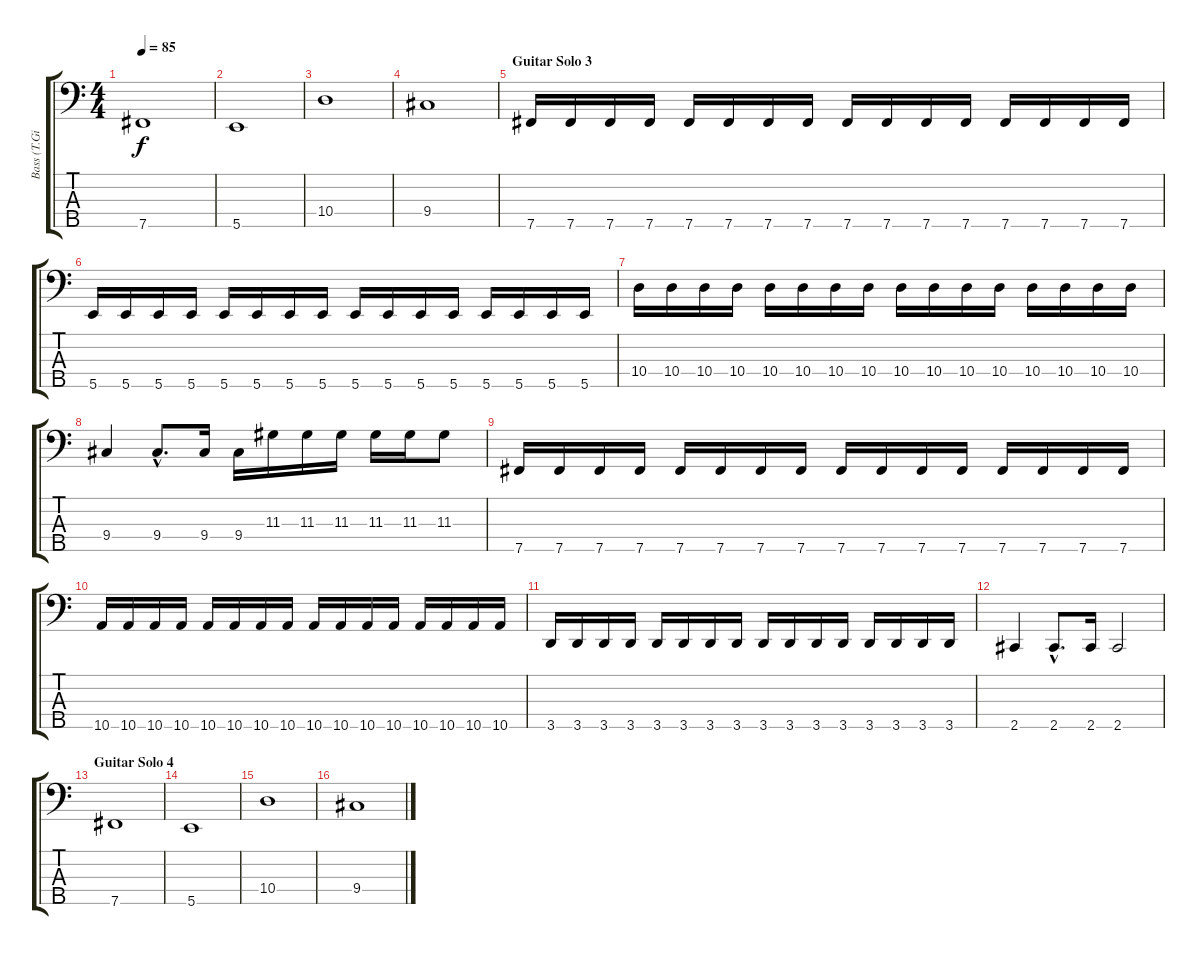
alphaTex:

\track ("Bass (T.Giessler)" "Bass (T.Gi") {instrument electricbasspick}
\staff {score tabs}
\tuning (G2 D2 A1 E1 B0) {hide}
\ts (4 4)
\tempo 85
\clef f4
\ks c
7.5.1{dy f} |
5.5.1 |
10.4.1 |
9.4.1 |
\section ("" "Guitar Solo 3")
7.5.16 7.5.16 7.5.16 7.5.16 7.5.16 7.5.16 7.5.16 7.5.16 7.5.16 7.5.16 7.5.16 7.5.16 7.5.16 7.5.16 7.5.16 7.5.16 |
5.5.16 5.5.16 5.5.16 5.5.16 5.5.16 5.5.16 5.5.16 5.5.16 5.5.16 5.5.16 5.5.16 5.5.16 5.5.16 5.5.16 5.5.16 5.5.16 |
10.4.16 10.4.16 10.4.16 10.4.16 10.4.16 10.4.16 10.4.16 10.4.16 10.4.16 10.4.16 10.4.16 10.4.16 10.4.16 10.4.16 10.4.16 10.4.16 |
9.4.4 9.4{hac}.8{d} 9.4.16 9.4.16 11.3.16 11.3.16 11.3.16 11.3.16 11.3.16 11.3.8 |
7.5.16 7.5.16 7.5.16 7.5.16 7.5.16 7.5.16 7.5.16 7.5.16 7.5.16 7.5.16 7.5.16 7.5.16 7.5.16 7.5.16 7.5.16 7.5.16 |
10.5.16 10.5.16 10.5.16 10.5.16 10.5.16 10.5.16 10.5.16 10.5.16 10.5.16 10.5.16 10.5.16 10.5.16 10.5.16 10.5.16 10.5.16 10.5.16 |
3.5.16 3.5.16 3.5.16 3.5.16 3.5.16 3.5.16 3.5.16 3.5.16 3.5.16 3.5.16 3.5.16 3.5.16 3.5.16 3.5.16 3.5.16 3.5.16 |
2.5.4 2.5{hac}.8{d} 2.5.16 2.5.2 |
\section ("" "Guitar Solo 4")
7.5.1 |
5.5.1 |
10.4.1 |
9.4.1
